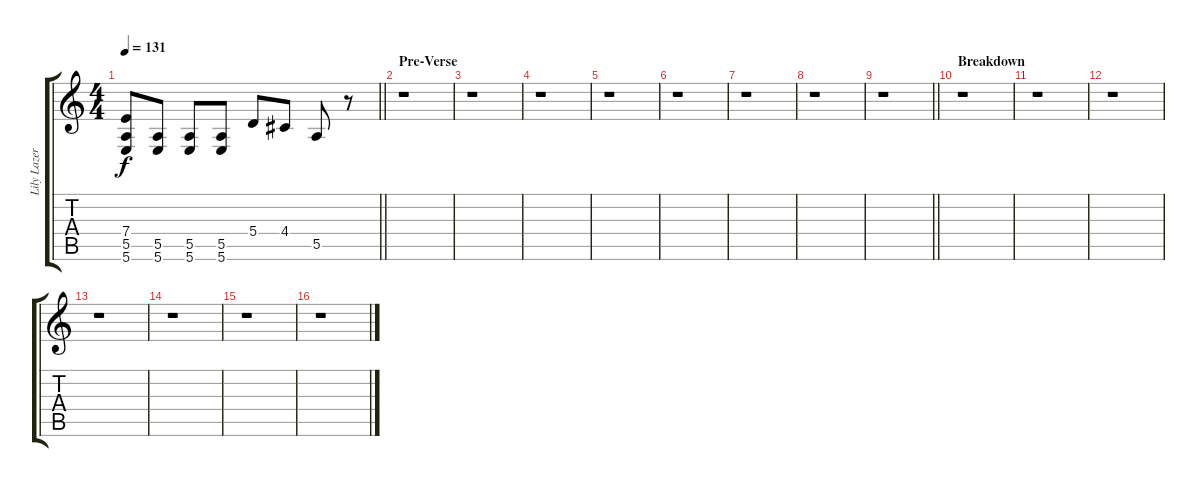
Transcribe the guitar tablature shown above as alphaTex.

\track ("Lily Lazer (Guitar)" "Lily Lazer") {instrument distortionguitar}
\staff {score tabs}
\tuning (B3 Gb3 D3 A2 E2 B1) {hide}
\ts (4 4)
\tempo 131
\clef g2
\barLineRight lightlight
\ks c
(7.4{t} 5.5{t} 5.6{t}).8{dy f} (5.5 5.6).8 (5.5 5.6).8 (5.5 5.6).8 5.4.8 4.4.8 5.5.8 r.8 |
\section ("" "Pre-Verse")
r.1 |
r.1 |
r.1 |
r.1 |
r.1 |
r.1 |
r.1 |
\barLineRight lightlight
r.1 |
\section ("" "Breakdown")
r.1 |
r.1 |
r.1 |
r.1 |
r.1 |
r.1 |
r.1
